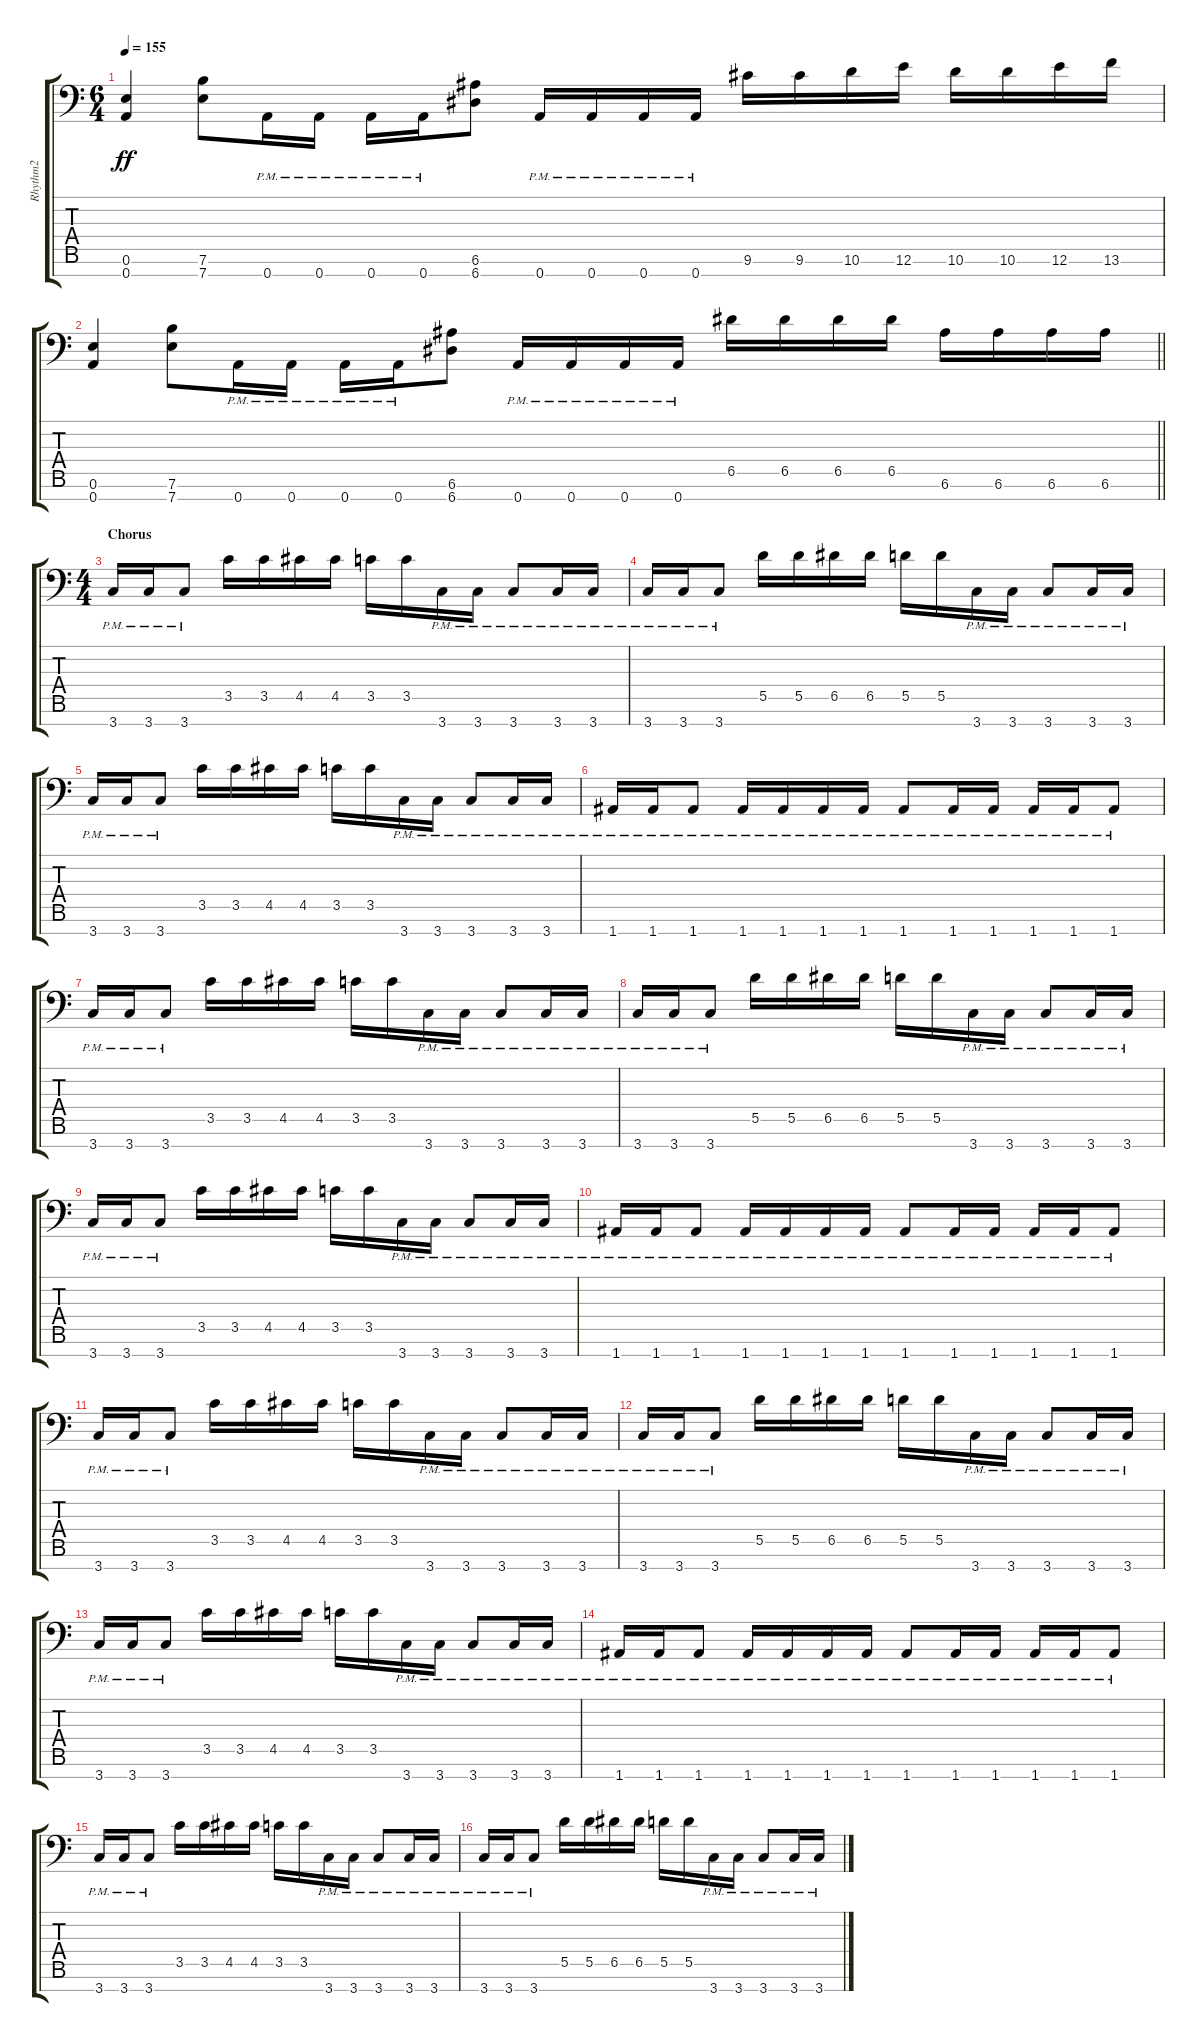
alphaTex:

\track ("Rhythm2" "Rhythm2") {instrument overdrivenguitar}
\staff {score tabs}
\tuning (E4 B3 G3 D3 A2 E2 A1) {hide}
\ts (6 4)
\tempo 155
\clef f4
\ks c
(0.6 0.7).4{dy ff} (7.6 7.7).8 0.7{pm}.16 0.7{pm}.16 0.7{pm}.16 0.7{pm}.16 (6.6 6.7).8 0.7{pm}.16 0.7{pm}.16 0.7{pm}.16 0.7{pm}.16 9.6.16 9.6.16 10.6.16 12.6.16 10.6.16 10.6.16 12.6.16 13.6.16 |
\barLineRight lightlight
(0.6 0.7).4 (7.6 7.7).8 0.7{pm}.16 0.7{pm}.16 0.7{pm}.16 0.7{pm}.16 (6.6 6.7).8 0.7{pm}.16 0.7{pm}.16 0.7{pm}.16 0.7{pm}.16 6.5.16 6.5.16 6.5.16 6.5.16 6.6.16 6.6.16 6.6.16 6.6.16 |
\ts (4 4)
\section ("" "Chorus")
3.7{pm}.16 3.7{pm}.16 3.7{pm}.8 3.5.16 3.5.16 4.5.16 4.5.16 3.5.16 3.5.16 3.7{pm}.16 3.7{pm}.16 3.7{pm}.8 3.7{pm}.16 3.7{pm}.16 |
3.7{pm}.16 3.7{pm}.16 3.7{pm}.8 5.5.16 5.5.16 6.5.16 6.5.16 5.5.16 5.5.16 3.7{pm}.16 3.7{pm}.16 3.7{pm}.8 3.7{pm}.16 3.7{pm}.16 |
3.7{pm}.16 3.7{pm}.16 3.7{pm}.8 3.5.16 3.5.16 4.5.16 4.5.16 3.5.16 3.5.16 3.7{pm}.16 3.7{pm}.16 3.7{pm}.8 3.7{pm}.16 3.7{pm}.16 |
1.7{pm}.16 1.7{pm}.16 1.7{pm}.8 1.7{pm}.16 1.7{pm}.16 1.7{pm}.16 1.7{pm}.16 1.7{pm}.8 1.7{pm}.16 1.7{pm}.16 1.7{pm}.16 1.7{pm}.16 1.7{pm}.8 |
3.7{pm}.16 3.7{pm}.16 3.7{pm}.8 3.5.16 3.5.16 4.5.16 4.5.16 3.5.16 3.5.16 3.7{pm}.16 3.7{pm}.16 3.7{pm}.8 3.7{pm}.16 3.7{pm}.16 |
3.7{pm}.16 3.7{pm}.16 3.7{pm}.8 5.5.16 5.5.16 6.5.16 6.5.16 5.5.16 5.5.16 3.7{pm}.16 3.7{pm}.16 3.7{pm}.8 3.7{pm}.16 3.7{pm}.16 |
3.7{pm}.16 3.7{pm}.16 3.7{pm}.8 3.5.16 3.5.16 4.5.16 4.5.16 3.5.16 3.5.16 3.7{pm}.16 3.7{pm}.16 3.7{pm}.8 3.7{pm}.16 3.7{pm}.16 |
1.7{pm}.16 1.7{pm}.16 1.7{pm}.8 1.7{pm}.16 1.7{pm}.16 1.7{pm}.16 1.7{pm}.16 1.7{pm}.8 1.7{pm}.16 1.7{pm}.16 1.7{pm}.16 1.7{pm}.16 1.7{pm}.8 |
3.7{pm}.16 3.7{pm}.16 3.7{pm}.8 3.5.16 3.5.16 4.5.16 4.5.16 3.5.16 3.5.16 3.7{pm}.16 3.7{pm}.16 3.7{pm}.8 3.7{pm}.16 3.7{pm}.16 |
3.7{pm}.16 3.7{pm}.16 3.7{pm}.8 5.5.16 5.5.16 6.5.16 6.5.16 5.5.16 5.5.16 3.7{pm}.16 3.7{pm}.16 3.7{pm}.8 3.7{pm}.16 3.7{pm}.16 |
3.7{pm}.16 3.7{pm}.16 3.7{pm}.8 3.5.16 3.5.16 4.5.16 4.5.16 3.5.16 3.5.16 3.7{pm}.16 3.7{pm}.16 3.7{pm}.8 3.7{pm}.16 3.7{pm}.16 |
1.7{pm}.16 1.7{pm}.16 1.7{pm}.8 1.7{pm}.16 1.7{pm}.16 1.7{pm}.16 1.7{pm}.16 1.7{pm}.8 1.7{pm}.16 1.7{pm}.16 1.7{pm}.16 1.7{pm}.16 1.7{pm}.8 |
3.7{pm}.16 3.7{pm}.16 3.7{pm}.8 3.5.16 3.5.16 4.5.16 4.5.16 3.5.16 3.5.16 3.7{pm}.16 3.7{pm}.16 3.7{pm}.8 3.7{pm}.16 3.7{pm}.16 |
3.7{pm}.16 3.7{pm}.16 3.7{pm}.8 5.5.16 5.5.16 6.5.16 6.5.16 5.5.16 5.5.16 3.7{pm}.16 3.7{pm}.16 3.7{pm}.8 3.7{pm}.16 3.7{pm}.16
